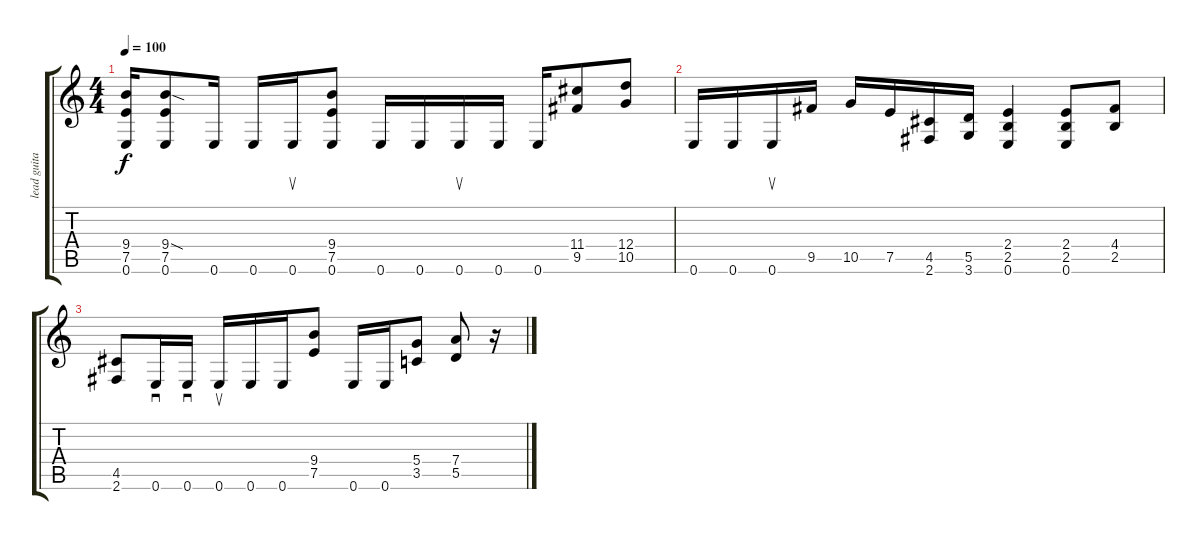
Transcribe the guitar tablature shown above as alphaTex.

\track ("lead guitar" "lead guita") {instrument distortionguitar bank 6}
\staff {score tabs}
\tuning (E4 B3 G3 D3 A2 E2) {hide}
\ts (4 4)
\tempo 100
\clef g2
\ks c
(9.4 7.5 0.6).16{dy f} (9.4{sod} 7.5 0.6).8 0.6.16 0.6.16 0.6.16{su} (9.4 7.5 0.6).8 0.6.16 0.6.16 0.6.16{su} 0.6.16 0.6.16 (11.4 9.5).8 (12.4 10.5).8 |
0.6.16 0.6.16 0.6.16{su} 9.5.16 10.5.16 7.5.16 (4.5 2.6).16 (5.5 3.6).16 (2.4 2.5 0.6).4 (2.4 2.5 0.6).8 (4.4 2.5).8 |
(4.5 2.6).8 0.6.16{sd} 0.6.16{sd} 0.6.16{su} 0.6.16 0.6.16 (9.4 7.5).8 0.6.16 0.6.16 (5.4 3.5).8 (7.4 5.5).8 r.16
